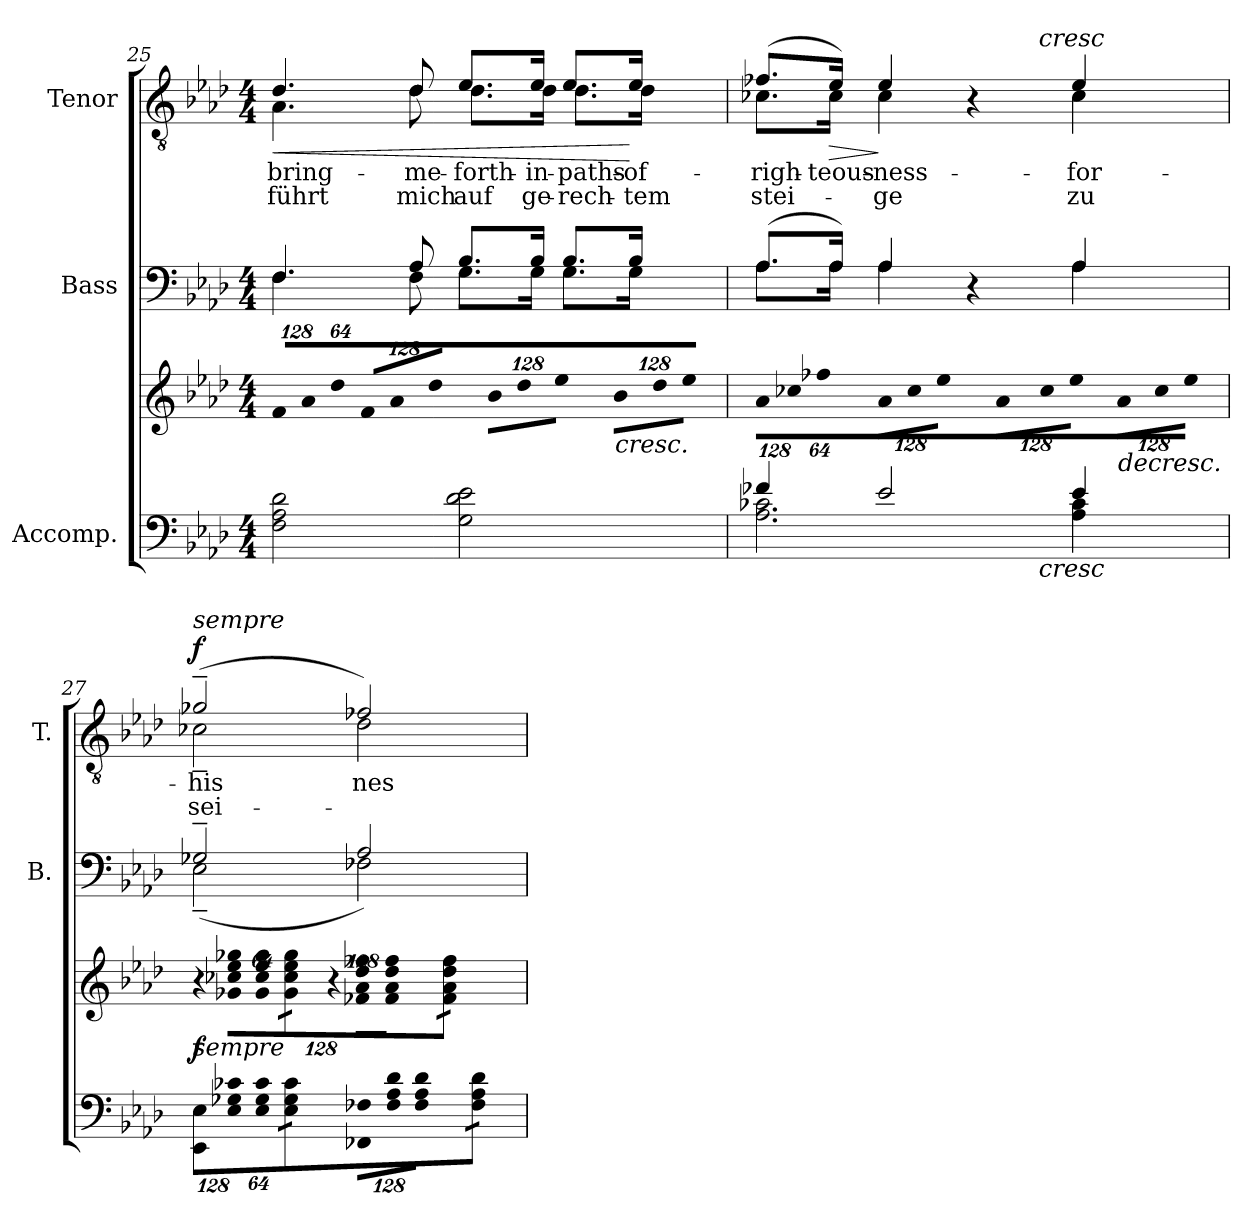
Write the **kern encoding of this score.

**kern	**kern	**dynam	**kern	**kern	**text	**text	**dynam
*part3	*part3	*part3	*part2	*part1	*part1	*part1	*part1
*staff4	*staff3	*staff3/4	*staff2	*staff1	*staff1	*staff1	*staff1
*I"Accomp.	*	*	*I"Bass	*I"Tenor	*	*	*
*	*	*	*I'B.	*I'T.	*	*	*
*clefF4	*clefG2	*	*clefF4	*clefGv2	*	*	*
*	*	*	*	*ITrd7c12	*	*	*
*k[b-e-a-d-]	*k[b-e-a-d-]	*	*k[b-e-a-d-]	*k[b-e-a-d-]	*	*	*
*A-:	*A-:	*	*A-:	*A-:	*	*	*
*M4/4	*M4/4	*	*M4/4	*M4/4	*	*	*
*	*Xbrackettup	*	*	*	*	*	*
=25	=25	=25	=25	=25	=25	=25	=25
!	!LO:N:vis=8	!	!	!	!	!	!
*	*	*	*^	*	*	*	*
!	!	!	!	!	!	!LO:LY:b:color=#000000	!LO:LY:b:color=#000000	!LO:HP:b
*	*	*	*	*	*^	*	*	*
2Fi\ 2A-i 2d-i	1024%85fi/L	.	4.Fi/	4.Fi\	4.D-i/	4.AA-i\	-bring-	führt	<
!	!LO:N:vis=8	!	!	!	!	!	!	!	!
.	1024%85a-i/	.	.	.	.	.	.	.	.
!	!LO:N:vis=8	!	!	!	!	!	!	!	!
.	512%43dd-i/J	.	.	.	.	.	.	.	.
!	!LO:N:vis=8	!	!	!	!	!	!	!	!
.	1024%85fi/L	.	.	.	.	.	.	.	.
!	!LO:N:vis=8	!	!	!	!	!	!	!	!
.	1024%85a-i/	.	.	.	.	.	.	.	.
!	!	!	!	!	!	!	!LO:LY:b:color=#000000	!LO:LY:b:color=#000000	!
.	.	.	8A-i/	8Fi\	8D-i/	8D-i\	-me-	mich	.
!	!LO:N:vis=8	!	!	!	!	!	!	!	!
.	512%43dd-i/J	.	.	.	.	.	.	.	.
!	!LO:N:vis=8	!	!	!	!	!	!	!	!
!	!	!	!	!	!	!	!LO:LY:b:color=#000000	!LO:LY:b:color=#000000	!
2Gi\ 2d-i 2e-i	1024%85b-i\L	[	8.B-i/L	8.Gi\L	8.E-i/L	8.D-i\L	-forth-	auf	.
!	!LO:N:vis=8	!	!	!	!	!	!	!	!
.	1024%85dd-i\	.	.	.	.	.	.	.	.
!	!LO:N:vis=8	!	!	!	!	!	!	!	!
.	512%43ee-i\J	.	.	.	.	.	.	.	.
!	!	!	!	!	!	!	!LO:LY:b:color=#000000	!LO:LY:b:color=#000000	!
.	.	.	16B-i/Jk	16Gi\Jk	16E-i/Jk	16D-i\Jk	-in-	ge-	.
!	!LO:N:vis=8	!	!	!	!	!	!	!	!
!	!	!	!	!	!	!	!LO:LY:b:color=#000000	!LO:LY:b:color=#000000	!
.	1024%85b-i\L	.	8.B-i/L	8.Gi\L	8.E-i/L	8.D-i\L	-paths-	-rech-	.
!	!LO:N:vis=8	!	!	!	!	!	!	!	!
.	1024%85dd-i\	.	.	.	.	.	.	.	.
!	!LO:N:vis=8	!LO:HP:b	!	!	!	!	!	!	!
.	512%43ee-i\J	<	.	.	.	.	.	.	.
!	!	!	!	!	!	!	!LO:LY:b:color=#000000	!LO:LY:b:color=#000000	!
.	.	.	16B-i/Jk	16Gi\Jk	16E-i/Jk	16D-i\Jk	-of-	-tem	[
=26	=26	=26	=26	=26	=26	=26	=26	=26	=26
*^	*	*	*	*	*	*	*	*	*
!	!	!LO:N:vis=8	!	!	!	!	!	!	!	!
*	*	*	*	*	*	*v	*v	*	*	*
*	*	*	*	*	*	*^	*	*	*
!	!	!	!	!	!	!	!	!LO:LY:b:color=#000000	!LO:LY:b:color=#000000	!
*	*^	*	*	*	*	*	*^	*	*	*
4f-Xi/	2.A-i\ 2.c-Xi	2ryy	1024%85a-i\L	.	(8.A-i/L	8.A-i\L	(8.F-Xi/L	8.C-Xi\L	2ryy	-righ-	stei-	.
!	!	!	!LO:N:vis=8	!	!	!	!	!	!	!	!	!
.	.	.	1024%85cc-Xi\	.	.	.	.	.	.	.	.	.
!	!	!	!LO:N:vis=8	!	!	!	!	!	!	!	!	!
.	.	.	512%43ff-Xi\J	.	.	.	.	.	.	.	.	.
!	!	!	!	!	!	!	!	!	!	!LO:LY:b:color=#000000	!	!LO:HP:b
.	.	.	.	.	16A-i/Jk)	16A-i\Jk	16E-i/Jk)	16C-i\Jk	.	-teous-	.	>
!	!	!	!LO:N:vis=8	!	!	!	!	!	!	!	!	!
!	!	!	!	!	!	!	!	!	!	!LO:LY:b:color=#000000	!LO:LY:b:color=#000000	!
2e-i/	.	.	1024%85a-i\L	]	4A-i/	4A-i\	4E-i/	4C-i\	.	-ness-	-ge	]
!	!	!	!LO:N:vis=8	!	!	!	!	!	!	!	!	!
.	.	.	1024%85cc-i\	.	.	.	.	.	.	.	.	.
!	!	!	!LO:N:vis=8	!	!	!	!	!	!	!	!	!
.	.	.	512%43ee-i\J	.	.	.	.	.	.	.	.	.
!	!	!	!LO:N:vis=8	!	!	!	!	!	!	!	!	!
.	.	8ryy	1024%85a-i\L	.	4r	4ryy	4r	4ryy	8ryy	.	.	.
!	!	!	!LO:N:vis=8	!	!	!	!	!	!	!	!	!
.	.	.	1024%85cc-i\	.	.	.	.	.	.	.	.	.
.	.	32ryy	.	.	.	.	.	.	32ryy	.	.	.
.	.	128ryy	.	.	.	.	.	.	128ryy	.	.	.
!	!	!	!	!	!	!	!	!	!LO:TX:a:i:t=cresc	!	!	!
!	!	!LO:TX:b:i:t=cresc	!	!	!	!	!	!	!	!	!	!
.	.	4ryy	.	.	.	.	.	.	4ryy	.	.	.
!	!	!	!LO:N:vis=8	!	!	!	!	!	!	!	!	!
.	.	.	512%43ee-i\J	.	.	.	.	.	.	.	.	.
!	!	!	!LO:N:vis=8	!	!	!	!	!	!	!	!	!
!	!	!	!	!	!	!	!	!	!	!LO:LY:b:color=#000000	!LO:LY:b:color=#000000	!
4e-i/	4A-i\ 4c-i	.	1024%85a-i\L	.	4A-i/	4A-i\	4E-i/	4C-i\	.	-for-	zu	.
!	!	!	!LO:N:vis=8	!	!	!	!	!	!	!	!	!
.	.	.	1024%85cc-i\	.	.	.	.	.	.	.	.	.
.	.	16ryy	.	.	.	.	.	.	16ryy	.	.	.
!	!	!	!LO:N:vis=8	!LO:HP:b	!	!	!	!	!	!	!	!
.	.	.	512%43ee-i\J	>	.	.	.	.	.	.	.	.
.	.	64.ryy	.	.	.	.	.	.	64.ryy	.	.	.
*v	*v	*v	*	*	*	*	*v	*v	*v	*	*	*
!!LO:LB:g=z
=27	=27	=27	=27	=27	=27	=27	=27	=27
*Xbrackettup	*	*	*	*	*	*	*	*
*^	*	*	*	*	*^	*	*	*
*	*^	*	*	*	*	*	*^	*	*	*
!LO:N:vis=8	!	!	!LO:N:vis=8	!	!	!	!	!	!	!	!	!
*v	*v	*v	*	*	*	*	*v	*v	*v	*	*	*
*^	*	*	*	*	*^	*	*	*
*	*^	*	*	*	*	*	*^	*	*	*
!	!	!	!	!	!	!	!LO:TX:a:i:t=sempre	!	!	!	!	!
!	!	!	!LO:TX:b:i:t=sempre	!	!	!	!	!	!	!	!	!
!	!	!	!	!	!	!	!	!	!	!LO:LY:b:color=#000000	!LO:LY:b:color=#000000	!
*v	*v	*v	*	*	*	*	*	*v	*v	*	*	*
1024%85EE-i\ 1024%85E-i\L	1024%85r	f	2G-X~i/	(2E-~i\	(2G-X~i/	2C-X~i\	-his	sei-	f
!LO:N:vis=8	!LO:N:vis=8	!	!	!	!	!	!	!	!
1024%85E-i\ 1024%85G-Xi\ 1024%85c-Xi\	1024%85g-Xi\ 1024%85cc-Xi\ 1024%85ee-i\ 1024%85gg-Xi\L	.	.	.	.	.	.	.	.
!LO:N:vis=8	!LO:N:vis=8	!	!	!	!	!	!	!	!
512%43E-i\ 512%43G-i\ 512%43c-i\J	512%43g-i\ 512%43cc-i\ 512%43ee-i\ 512%43gg-i\J	.	.	.	.	.	.	.	.
*tremolo	*	*	*	*	*	*	*	*	*
*	*tremolo	*	*	*	*	*	*	*	*
12E-i\ 12G-i 12c-iL	12g-i\ 12cc-i 12ee-i 12gg-iL	.	.	.	.	.	.	.	.
12E-i\ 12G-i 12c-i	12g-i\ 12cc-i 12ee-i 12gg-i	.	.	.	.	.	.	.	.
12E-i\ 12G-i 12c-iJ	12g-i\ 12cc-i 12ee-i 12gg-iJ	.	.	.	.	.	.	.	.
*	*Xtremolo	*	*	*	*	*	*	*	*
*Xtremolo	*	*	*	*	*	*	*	*	*
!LO:N:vis=8	!LO:N:vis=8	!	!	!	!	!	!	!	!
!	!	!	!	!	!	!	!LO:LY:b:color=#000000	!	!
1024%85FF-Xi\ 1024%85F-Xi\L	1024%85r	.	2A-i/	2F-Xi\)	2F-Xi/)	2D-i\	-nes	.	.
!LO:N:vis=8	!LO:N:vis=8	!	!	!	!	!	!	!	!
1024%85F-i\ 1024%85A-i\ 1024%85d-i\	1024%85f-Xi\ 1024%85a-i\ 1024%85dd-i\ 1024%85ff-Xi\L	.	.	.	.	.	.	.	.
!LO:N:vis=8	!LO:N:vis=8	!	!	!	!	!	!	!	!
512%43F-i\ 512%43A-i\ 512%43d-i\J	512%43f-i\ 512%43a-i\ 512%43dd-i\ 512%43ff-i\J	.	.	.	.	.	.	.	.
*tremolo	*	*	*	*	*	*	*	*	*
*	*tremolo	*	*	*	*	*	*	*	*
12F-i\ 12A-i 12d-iL	12f-i\ 12a-i 12dd-i 12ff-iL	.	.	.	.	.	.	.	.
12F-i\ 12A-i 12d-i	12f-i\ 12a-i 12dd-i 12ff-i	.	.	.	.	.	.	.	.
12F-i\ 12A-i 12d-iJ	12f-i\ 12a-i 12dd-i 12ff-iJ	.	.	.	.	.	.	.	.
*	*Xtremolo	*	*	*	*	*	*	*	*
*Xtremolo	*	*	*	*	*	*	*	*	*
*	*	*	*v	*v	*	*	*	*	*
*	*	*	*	*v	*v	*	*	*
=	=	=	=	=	=	=	=
*-	*-	*-	*-	*-	*-	*-	*-
